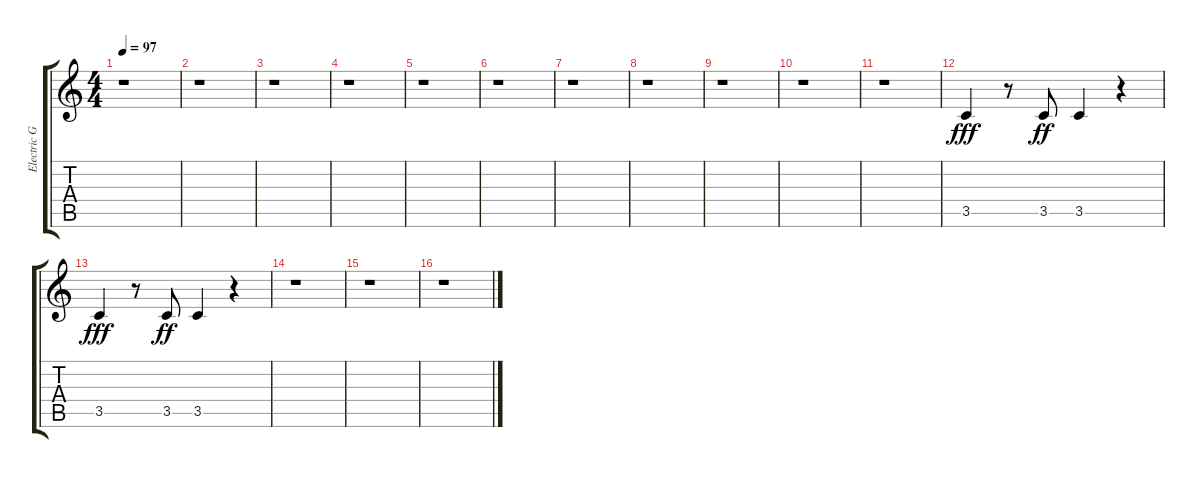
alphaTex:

\track ("Electric Guitar (clean)" "Electric G") {instrument electricguitarclean}
\staff {score tabs}
\tuning (E4 B3 G3 D3 A2 E2) {hide}
\ts (4 4)
\tempo 97
\clef g2
\ks c
r.1{dy fff} |
r.1 |
r.1 |
r.1 |
r.1 |
r.1 |
r.1 |
r.1 |
r.1 |
r.1 |
r.1 |
3.5.4 r.8 3.5.8{dy ff} 3.5.4 r.4 |
3.5.4{dy fff} r.8 3.5.8{dy ff} 3.5.4 r.4 |
r.1 |
r.1 |
r.1
